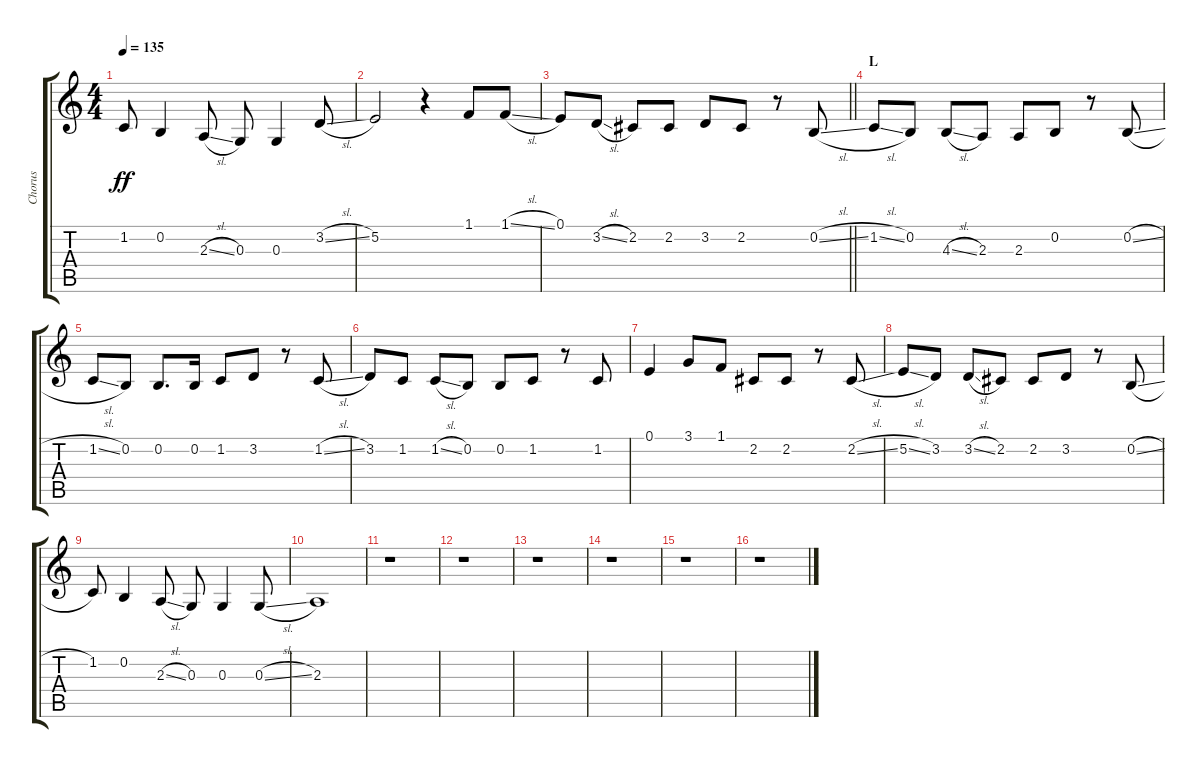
\track ("Chorus" "Chorus") {instrument voiceoohs}
\staff {score tabs}
\tuning (E4 B3 G3 D3 A2 E2) {hide}
\ts (4 4)
\tempo 135
\clef g2
\ks c
1.2.8{dy ff} 0.2.4 2.3{sl}.8 0.3.8 0.3.4 3.2{sl}.8 |
5.2.2 r.4 1.1.8 1.1{sl}.8 |
\barLineRight lightlight
0.1.8 3.2{sl}.8 2.2.8 2.2.8 3.2.8 2.2.8 r.8 0.2{sl}.8 |
\section ("" "L")
1.2{sl}.8 0.2.8 4.3{sl}.8 2.3.8 2.3.8 0.2.8 r.8 0.2{sl}.8 |
1.2{sl}.8 0.2.8 0.2.8{d} 0.2.16 1.2.8 3.2.8 r.8 1.2{sl}.8 |
3.2.8 1.2.8 1.2{sl}.8 0.2.8 0.2.8 1.2.8 r.8 1.2.8 |
0.1.4 3.1.8 1.1.8 2.2.8 2.2.8 r.8 2.2{sl}.8 |
5.2{sl}.8 3.2.8 3.2{sl}.8 2.2.8 2.2.8 3.2.8 r.8 0.2{sl}.8 |
1.2.8 0.2.4 2.3{sl}.8 0.3.8 0.3.4 0.3{sl}.8 |
2.3.1 |
r.1 |
r.1 |
r.1 |
r.1 |
r.1 |
r.1
